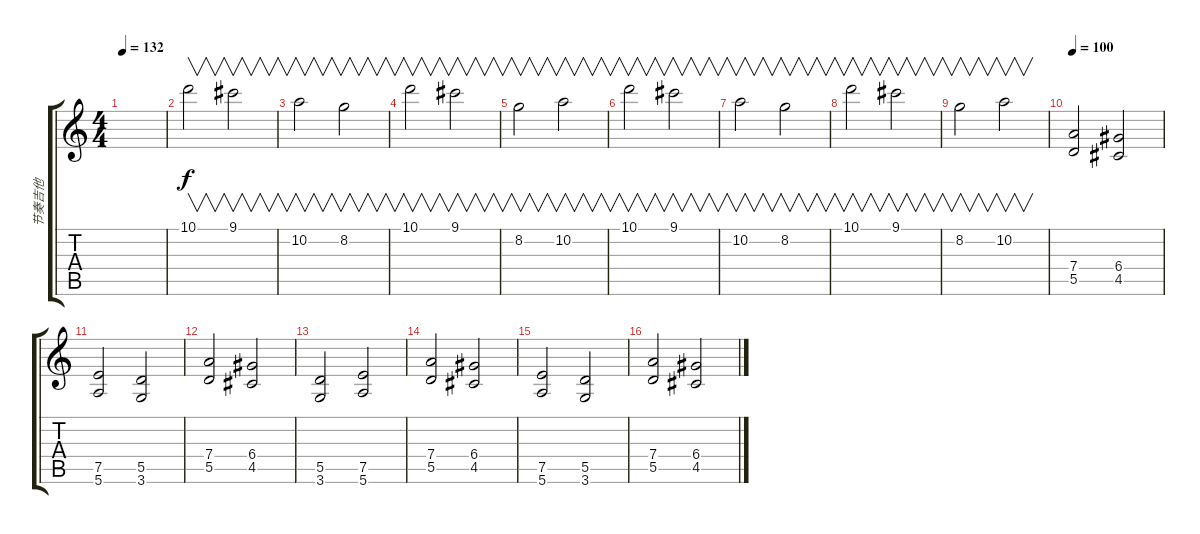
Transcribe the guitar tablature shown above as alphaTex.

\track ("节奏吉他" "节奏吉他") {instrument distortionguitar}
\staff {score tabs}
\tuning (E4 B3 G3 D3 A2 E2) {hide}
\ts (4 4)
\tempo 132
\clef g2
\ks c
|
10.1.2{v} 9.1.2{v} |
10.2.2{v} 8.2.2{v} |
10.1.2{v} 9.1.2{v} |
8.2.2{v} 10.2.2{v} |
10.1.2{v} 9.1.2{v} |
10.2.2{v} 8.2.2{v} |
10.1.2{v} 9.1.2{v} |
8.2.2{v} 10.2.2{v} |
\tempo 100
(7.4 5.5).2{volume 16 balance 8 instrument distortionguitar} (6.4 4.5).2 |
(7.5 5.6).2 (5.5 3.6).2 |
(7.4 5.5).2 (6.4 4.5).2 |
(5.5 3.6).2 (7.5 5.6).2 |
(7.4 5.5).2 (6.4 4.5).2 |
(7.5 5.6).2 (5.5 3.6).2 |
(7.4 5.5).2 (6.4 4.5).2
